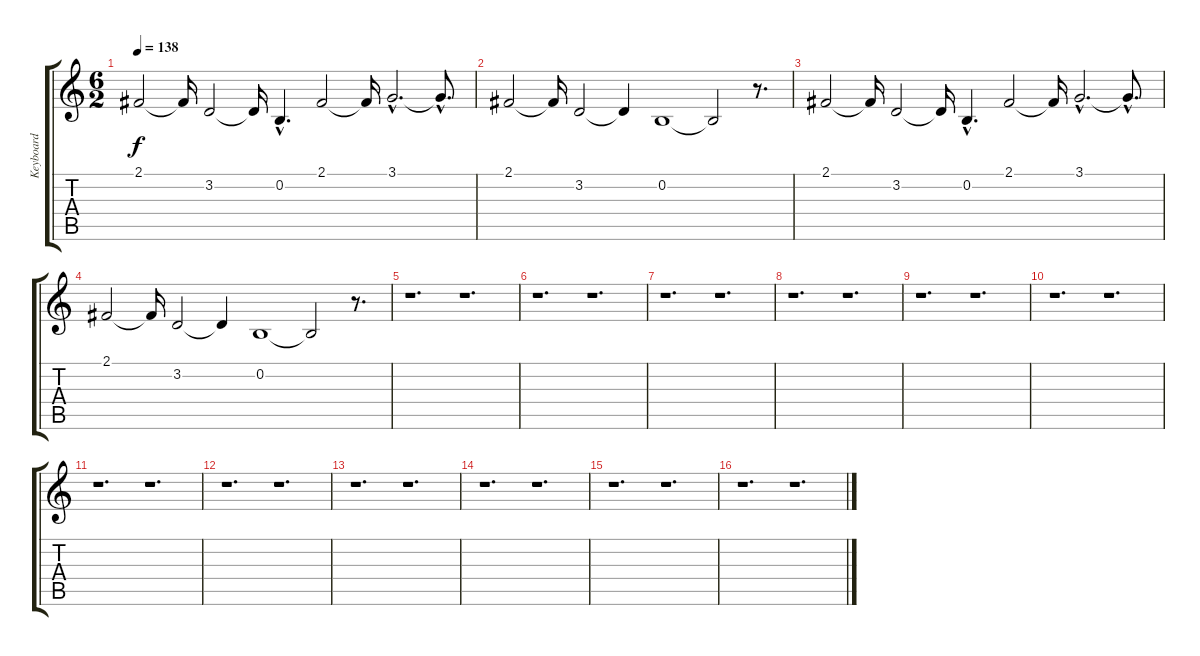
\track ("Keyboard" "Keyboard") {instrument lead2sawtooth}
\staff {score tabs}
\tuning (E4 B3 G3 D3 A2 E2) {hide}
\ts (6 2)
\tempo 138
\clef g2
\ks c
2.1.2{dy f instrument lead2sawtooth} 2.1{t}.16 3.2.2 3.2{t}.16 0.2{hac}.4{d} 2.1.2 2.1{t}.16 3.1{hac}.2{d} 3.1{hac t}.8{d} |
2.1.2 2.1{t}.16 3.2.2 3.2{t}.4 0.2.1 0.2{t}.2 r.8{d} |
2.1.2 2.1{t}.16 3.2.2 3.2{t}.16 0.2{hac}.4{d} 2.1.2 2.1{t}.16 3.1{hac}.2{d} 3.1{hac t}.8{d} |
2.1.2 2.1{t}.16 3.2.2 3.2{t}.4 0.2.1 0.2{t}.2 r.8{d} |
r.1{d} r.1{d} |
r.1{d} r.1{d} |
r.1{d} r.1{d} |
r.1{d} r.1{d} |
r.1{d} r.1{d} |
r.1{d} r.1{d} |
r.1{d} r.1{d} |
r.1{d} r.1{d} |
r.1{d} r.1{d} |
r.1{d} r.1{d} |
r.1{d} r.1{d} |
r.1{d} r.1{d}
